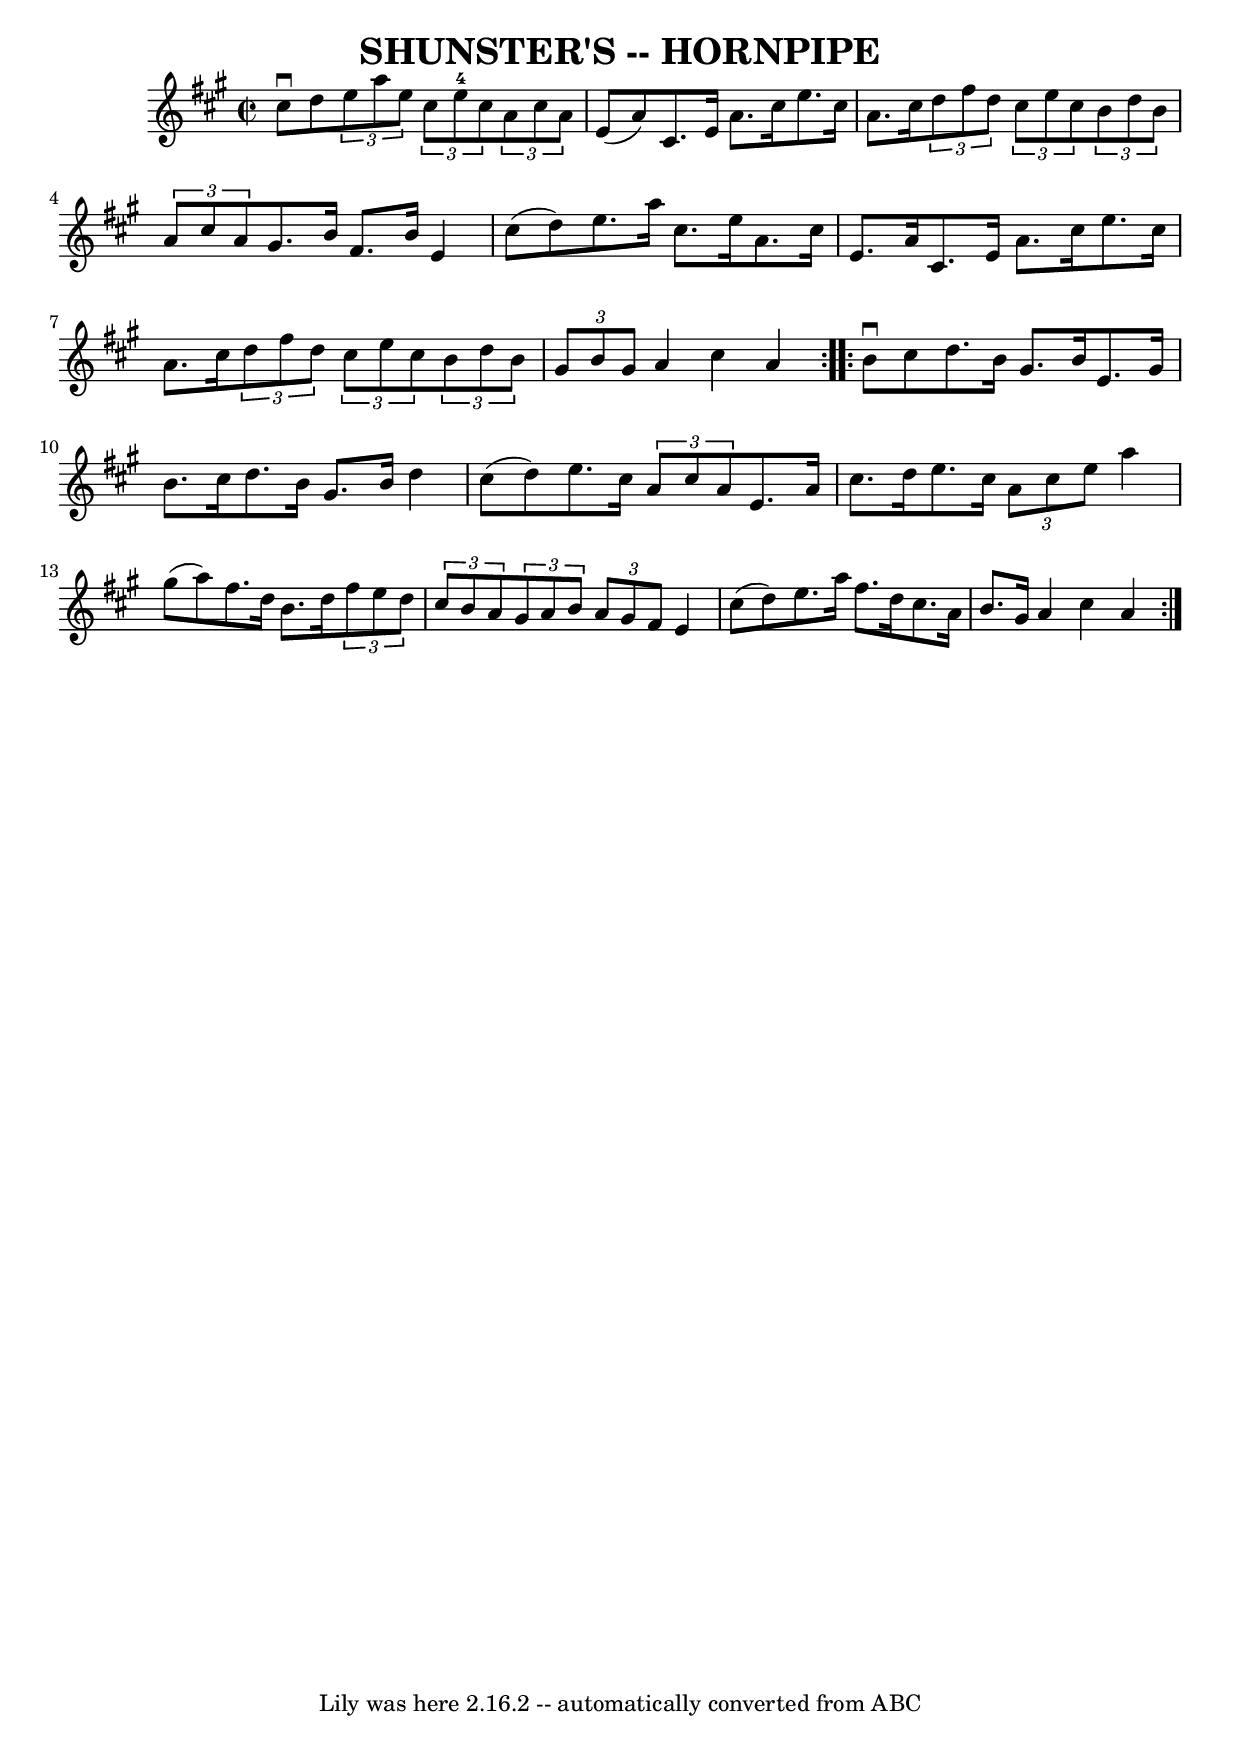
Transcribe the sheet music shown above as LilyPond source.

\version "2.16.2"
\include "Mammoth.ily"
\header {
  %% book = "Ryan's Mammoth Collection of Fiddle Tunes"
 crossRefNumber = "1"
 footnotes = ""
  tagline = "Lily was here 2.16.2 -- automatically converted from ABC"
  title = "SHUNSTER'S -- HORNPIPE"

}
voicedefault =  {



  \repeat volta 2 {

    \override Staff.TimeSignature #'style = #'C
    \time 2/2 
    \key a \major cis''8^\downbow d''8         |
    
    \times 2/3 { e''8 a''8 e''8  
	       }   \times 2/3 { cis''8 e''8-4   
				cis''8  
			      }   \times 2/3 { a'8 cis''8 a'8   					     } e'8 (a'8)    |
 cis'8. e'16 a'8. cis''16 e''8. cis''16 a'8. cis''16        |
    \times 2/3 { d''8 fis''8 d''8  
	       }   \times 2/3 { cis''8   
				e''8 cis''8  
			      }   \times 2/3 { b'8 d''8 b'8  
					     }   \times 2/3 { a'8  
							 cis''8 a'8   							    }    |
 gis'8. b'16 fis'8. b'16 e'4 cis''8 (d''8)   |  |
 e''8. a''16 cis''8. e''16 a'8. cis''16 e'8. a'16     |
 cis'8. e'16 a'8. cis''16 e''8. cis''16 a'8. cis''16         |
    \times 2/3 {  
 d''8 fis''8 d''8  
    }   \times 2/3 { cis''8 e''8 cis''8  
		   }   
    \times 2/3 { b'8 d''8 b'8  
	       }   \times 2/3 { gis'8 b'8 gis'8   			      }    |
 a'4 cis''4 a'4    
  }     
  \repeat volta 2 {
 b'8^\downbow cis''8         |
 d''8. b'16 gis'8. b'16 e'8. gis'16 b'8. cis''16     |
 d''8. b'16 gis'8. b'16 d''4 cis''8 (d''8)       |
 e''8. cis''16    \times 2/3 { a'8 cis''8  
				 a'8   				} e'8. a'16 cis''8. d''16     |
 e''8. cis''16    
    \times 2/3 { a'8 cis''8 e''8   	       } a''4 gis''8 (a''8)    |  |
 fis''8. d''16 b'8. d''16    \times 2/3 {   
 fis''8 e''8 d''8  
    }   \times 2/3 { cis''8 b'8 a'8   		   }    |
    
    \times 2/3 { gis'8 a'8 b'8  
	       }   \times 2/3 { a'8 gis'8 fis'8  
			      } e'4 cis''8 (d''8)        |
 e''8. a''16 fis''8. d''16 cis''8. a'16 b'8. gis'16     |
 a'4 cis''4 a'4   
    
  }   

}

\score{
  <<

    \context Staff="default"
    {
      \voicedefault 
      
    }

  >>
  \layout {
    
  }
  \midi {
  }

}
